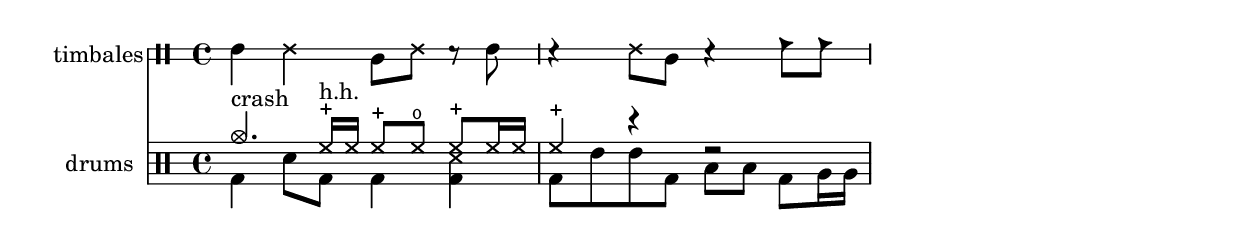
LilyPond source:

%% DO NOT EDIT this file manually; it is automatically
%% generated from LSR http://lsr.dsi.unimi.it
%% Make any changes in LSR itself, or in Documentation/snippets/new/ ,
%% and then run scripts/auxiliar/makelsr.py
%%
%% This file is in the public domain.
\version "2.17.0"

\header {
  lsrtags = "percussion, preparing-parts, really-simple, rhythms, specific-notation"

  texidoc = "
Using the powerful pre-configured tools such as the @code{\\drummode}
function and the @code{DrumStaff} context, inputting drum parts is
quite easy: drums are placed at their own staff positions (with a
special clef symbol) and have note heads according to the drum.
Attaching an extra symbol to the drum or restricting the number of
lines is possible.

"
  doctitle = "Adding drum parts"
} % begin verbatim


drh = \drummode { cymc4.^"crash" hhc16^"h.h." hh hhc8 hho hhc8 hh16 hh hhc4 r4 r2 }
drl = \drummode { bd4 sn8 bd bd4 << bd ss >>  bd8 tommh tommh bd toml toml bd tomfh16 tomfh }
timb = \drummode { timh4 ssh timl8 ssh r timh r4 ssh8 timl r4 cb8 cb }

\score {
  <<
    \new DrumStaff \with {
      drumStyleTable = #timbales-style
      \override StaffSymbol #'line-count = #2
      \override BarLine #'bar-extent = #'(-1 . 1)
    } <<
      \set Staff.instrumentName = #"timbales"
      \timb
    >>
    \new DrumStaff <<
      \set Staff.instrumentName = #"drums"
      \new DrumVoice { \stemUp \drh }
      \new DrumVoice { \stemDown \drl }
    >>
  >>
  \layout { }
  \midi {
    \tempo 4 = 120
  }
}
